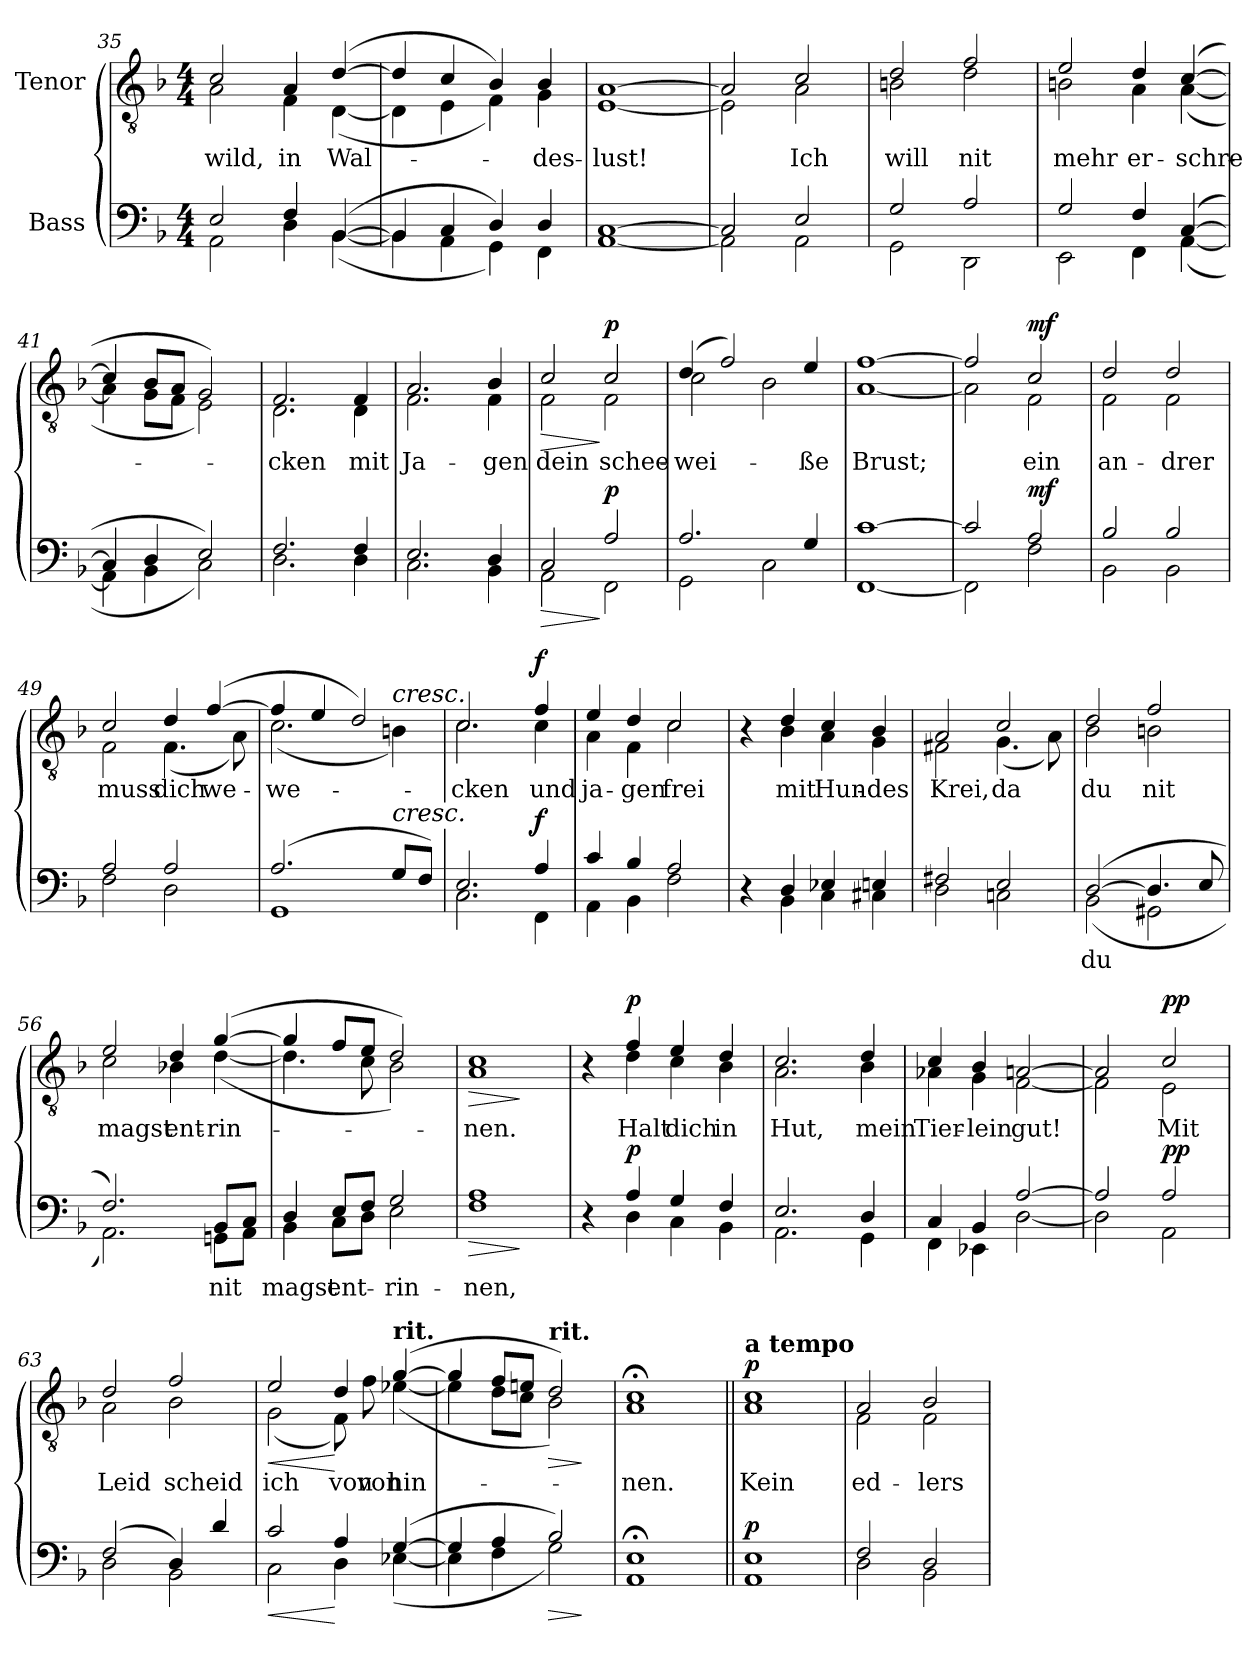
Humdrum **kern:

**kern	**text	**dynam	**kern	**text	**dynam
*part2	*part2	*part2	*part1	*part1	*part1
*staff2	*staff2	*staff2	*staff1	*staff1	*staff1
*I"Bass	*	*	*I"Tenor	*	*
*clefF4	*	*	*clefGv2	*	*
*k[b-]	*	*	*k[b-]	*	*
*M4/4	*	*	*M4/4	*	*
=35	=35	=35	=35	=35	=35
*^	*	*	*	*	*
!	!	!	!	!	!LO:LY:b	!
*	*	*	*	*^	*	*
2E/	2AA\	.	.	2c/	2A\	-wild,	.
!	!	!	!	!	!	!LO:LY:b	!
4F/	4D\	.	.	4A/	4F\	in	.
!	!	!	!	!	!	!LO:LY:b	!
([4BB-/	([4BB-\	.	.	([4d/	([4D\	Wal-	.
=36	=36	=36	=36	=36	=36	=36	=36
4BB-/]	4BB-\]	.	.	4d/]	4D\]	.	.
4C/	4AA\	.	.	4c/	4E\	.	.
4D/)	4GG\)	.	.	4B-/)	4F\)	.	.
!	!	!	!	!	!	!LO:LY:b	!
4D/	4FF\	.	.	4B-/	4G\	-des-	.
=37	=37	=37	=37	=37	=37	=37	=37
!	!	!	!	!	!	!LO:LY:b	!
[1C	[1AA	.	.	[1A	[1E	-lust!	.
=38	=38	=38	=38	=38	=38	=38	=38
2C/]	2AA\]	.	.	2A/]	2E\]	.	.
!	!	!	!	!	!	!LO:LY:b	!
2E/	2AA\	.	.	2c/	2A\	Ich	.
!!LO:LB:g=z	!!
=39	=39	=39	=39	=39	=39	=39	=39
!	!	!	!	!	!	!LO:LY:b	!
2G/	2GG\	.	.	2d/	2Bn\	will	.
!	!	!	!	!	!	!LO:LY:b	!
2A/	2DD\	.	.	2f/	2d\	nit	.
=40	=40	=40	=40	=40	=40	=40	=40
!	!	!	!	!	!	!LO:LY:b	!
2G/	2EE\	.	.	2e/	2Bn\	mehr	.
!	!	!	!	!	!	!LO:LY:b	!
4F/	4FF\	.	.	4d/	4A\	er-	.
!	!	!	!	!	!	!LO:LY:b	!
([4C/	([4AA\	.	.	([4c/	([4A\	-schre-	.
=41	=41	=41	=41	=41	=41	=41	=41
4C/]	4AA\]	.	.	4c/]	4A\]	.	.
4D/	4BB-\	.	.	8B-/L	8G\L	.	.
.	.	.	.	8A/J	8F\J	.	.
2E/)	2C\)	.	.	2G/)	2E\)	.	.
=42	=42	=42	=42	=42	=42	=42	=42
!	!	!	!	!	!	!LO:LY:b	!
2.F/	2.D\	.	.	2.F/	2.D\	-cken	.
!	!	!	!	!	!	!LO:LY:b	!
4F/	4D\	.	.	4F/	4D\	mit	.
=43	=43	=43	=43	=43	=43	=43	=43
!	!	!	!	!	!	!LO:LY:b	!
2.E/	2.C\	.	.	2.A/	2.F\	Ja-	.
!	!	!	!	!	!	!LO:LY:b	!
4D/	4BB-\	.	.	4B-/	4F\	-gen	.
=44	=44	=44	=44	=44	=44	=44	=44
!	!	!	!LO:HP:b	!	!	!LO:LY:b	!LO:HP:b
2C/	2AA\	.	>	2c/	2F\	dein	>
!	!	!	!LO:DY:n=1:a	!	!	!LO:LY:b	!LO:DY:n=1:a
2A/	2FF\	.	] p	2c/	2F\	schee-	] p
!!LO:LB:g=z	!!
=45	=45	=45	=45	=45	=45	=45	=45
!	!	!	!	!	!	!LO:LY:b	!
2.A/	2GG\	.	.	(4d/	2c\	-wei-	.
.	.	.	.	2f/)	.	.	.
.	2C\	.	.	.	2B-\	.	.
!	!	!	!	!	!	!LO:LY:b	!
4G/	.	.	.	4e/	.	-ße	.
=46	=46	=46	=46	=46	=46	=46	=46
!	!	!	!	!	!	!LO:LY:b	!
[1c	[1FF	.	.	[1f	[1A	Brust;	.
=47	=47	=47	=47	=47	=47	=47	=47
2c/]	2FF\]	.	.	2f/]	2A\]	.	.
!	!	!	!LO:DY:a	!	!	!LO:LY:b	!LO:DY:a
2A/	2F\	.	mf	2c/	2F\	ein	mf
=48	=48	=48	=48	=48	=48	=48	=48
!	!	!	!	!	!	!LO:LY:b	!
2B-/	2BB-\	.	.	2d/	2F\	an-	.
!	!	!	!	!	!	!LO:LY:b	!
2B-/	2BB-\	.	.	2d/	2F\	-drer	.
=49	=49	=49	=49	=49	=49	=49	=49
!	!	!	!	!	!	!LO:LY:b	!
2A/	2F\	.	.	2c/	2F\	muss	.
!	!	!	!	!	!	!LO:LY:b	!
!	!	!	!	!	!	!LO:LY:b	!
2A/	2D\	.	.	4d/	(4.F\	dich	.
!	!	!	!	!	!	!LO:LY:b	!
.	.	.	.	([4f/	.	we-	.
.	.	.	.	.	8A\)	.	.
=50	=50	=50	=50	=50	=50	=50	=50
!	!	!	!	!	!	!LO:LY:b	!
(2.A/	1GG	.	.	4f/]	(2.c\	we-	.
.	.	.	.	4e/	.	.	.
.	.	.	.	2d/)	.	.	.
!	!	!	!	!	!LO:TX:a:i:t=cresc.	!	!
!LO:TX:a:i:t=cresc.	!	!	!	!	!	!	!
8G/L	.	.	.	.	4Bn\)	.	.
8F/J)	.	.	.	.	.	.	.
!!LO:PB:g=z	!!
=51	=51	=51	=51	=51	=51	=51	=51
!	!	!	!	!	!	!LO:LY:b	!
!	!	!	!	!	!	!LO:LY:b	!
2.E/	2.C\	.	.	2.c/	2.c\	-cken	.
!	!	!	!LO:DY:a	!	!	!LO:LY:b	!LO:DY:a
4A/	4FF\	.	f	4f/	4c\	und	f
=52	=52	=52	=52	=52	=52	=52	=52
!	!	!	!	!	!	!LO:LY:b	!
4c/	4AA\	.	.	4e/	4A\	ja-	.
!	!	!	!	!	!	!LO:LY:b	!
4B-/	4BB-\	.	.	4d/	4F\	-gen	.
!	!	!	!	!	!	!LO:LY:b	!
2A/	2F\	.	.	2c/	2c\	frei	.
=53	=53	=53	=53	=53	=53	=53	=53
4r	4ryy	.	.	4r	4ryy	.	.
!	!	!	!	!	!	!LO:LY:b	!
4D/	4BB-\	.	.	4d/	4B-\	mit	.
!	!	!	!	!	!	!LO:LY:b	!
4E-X/	4C\	.	.	4c/	4A\	Hun-	.
!	!	!	!	!	!	!LO:LY:b	!
4En/	4C#X\	.	.	4B-/	4G\	-des	.
=54	=54	=54	=54	=54	=54	=54	=54
!	!	!	!	!	!	!LO:LY:b	!
2F#X/	2D\	.	.	2A/	2F#X\	Krei,	.
!	!	!	!	!	!	!LO:LY:b	!
2E/	2Cn\	.	.	2c/	(4.G\	da	.
.	.	.	.	.	8A\)	.	.
=55	=55	=55	=55	=55	=55	=55	=55
!	!	!LO:LY:b	!	!	!	!LO:LY:b	!
([2D/	(2BB-\	du	.	2d/	2B-\	du	.
!	!	!	!	!	!	!LO:LY:b	!
4.D/]	2GG#X\	.	.	2f/	2Bn\	nit	.
8E/	.	.	.	.	.	.	.
!!LO:LB:g=z	!!
=56	=56	=56	=56	=56	=56	=56	=56
!	!	!	!	!	!	!LO:LY:b	!
2.F/)	2.AA\)	.	.	2e/	2c\	magst	.
!	!	!	!	!	!	!LO:LY:b	!
.	.	.	.	4d/	4B-X\	ent-	.
!	!	!LO:LY:b	!	!	!	!LO:LY:b	!
8BB-/L	8GGn\L	nit	.	([4g/	([4d\	-rin-	.
8C/J	8AA\J	.	.	.	.	.	.
=57	=57	=57	=57	=57	=57	=57	=57
!	!	!LO:LY:b	!	!	!	!	!
4D/	4BB-\	magst	.	4g/]	4.d\]	.	.
!	!	!LO:LY:b	!	!	!	!	!
8E/L	8C\L	ent-	.	8f/L	.	.	.
8F/J	8D\J	.	.	8e/J	8c\	.	.
!	!	!LO:LY:b	!	!	!	!	!
2G/	2E\	-rin-	.	2d/)	2B-\)	.	.
=58	=58	=58	=58	=58	=58	=58	=58
!	!	!LO:LY:b	!LO:HP:b	!	!	!LO:LY:b	!LO:HP:b
1A	1F	-nen,	>	1c	1A	-nen.	>
*v	*v	*	*	*	*	*	*
*	*	*	*v	*v	*	*
.	.	]	.	.	]
=59	=59	=59	=59	=59	=59
*^	*	*	*^	*	*
4r	4ryy	.	.	4r	4ryy	.	.
!	!	!	!LO:DY:a	!	!	!LO:LY:b	!LO:DY:a
4A/	4D\	.	p	4f/	4d\	Halt	p
!	!	!	!	!	!	!LO:LY:b	!
4G/	4C\	.	.	4e/	4c\	dich	.
!	!	!	!	!	!	!LO:LY:b	!
4F/	4BB-\	.	.	4d/	4B-\	in	.
=60	=60	=60	=60	=60	=60	=60	=60
!	!	!	!	!	!	!LO:LY:b	!
2.E/	2.AA\	.	.	2.c/	2.A\	Hut,	.
!	!	!	!	!	!	!LO:LY:b	!
4D/	4GG\	.	.	4d/	4B-\	mein	.
=61	=61	=61	=61	=61	=61	=61	=61
!	!	!	!	!	!	!LO:LY:b	!
4C/	4FF\	.	.	4c/	4A-X\	Tier-	.
!	!	!	!	!	!	!LO:LY:b	!
4BB-/	4EE-X\	.	.	4B-/	4G\	-lein	.
!	!	!	!	!	!	!LO:LY:b	!
[2A/	[2D\	.	.	[2An/	[2F\	gut!	.
!!LO:LB:g=z	!!
=62	=62	=62	=62	=62	=62	=62	=62
2A/]	2D\]	.	.	2A/]	2F\]	.	.
!	!	!	!LO:DY:a	!	!	!LO:LY:b	!LO:DY:a
2A/	2AA\	.	pp	2c/	2E\	Mit	pp
=63	=63	=63	=63	=63	=63	=63	=63
!	!	!	!	!	!	!LO:LY:b	!
(2F/	2D\	.	.	2d/	2A\	Leid	.
!	!	!	!	!	!	!LO:LY:b	!
4D/)	2BB-\	.	.	2f/	2B-\	scheid	.
4d/	.	.	.	.	.	.	.
=64	=64	=64	=64	=64	=64	=64	=64
!	!	!	!LO:HP:b	!	!	!LO:LY:b	!LO:HP:b
2c/	2C\	.	<	2e/	(2G\	ich	<
!	!	!	!	!	!	!LO:LY:b	!
4A/	4D\	.	[	4d/	8F\)	von	[
!	!	!	!	!	!	!LO:LY:b	!
.	.	.	.	.	8f\	von	.
!	!	!	!	!LO:TX:a:B:t=rit.	!	!	!
!	!	!	!	!	!	!LO:LY:b	!
([4G/	([4E-X\	.	.	([4g/	([4e-X\	hin-	.
=65	=65	=65	=65	=65	=65	=65	=65
4G/]	4E-\]	.	.	4g/]	4e-\]	.	.
4A/	4F\	.	.	8f/L	8d\L	.	.
.	.	.	.	8en/J	8c\J	.	.
!	!	!	!	!LO:TX:a:B:t=rit.	!	!	!
!	!	!	!LO:HP:b	!	!	!	!LO:HP:b
2B-/)	2G\)	.	>	2d/)	2B-\)	.	>
*v	*v	*	*	*	*	*	*
*	*	*	*v	*v	*	*
.	.	]	.	.	]
=66	=66	=66	=66	=66	=66
*^	*	*	*	*	*
!	!	!	!	!	!LO:LY:b	!
*	*	*	*	*^	*	*
1E;<	1AA	.	.	1c;<	1A	-nen.	.
!!LO:LB:g=z	!!
=67||	=67||	=67||	=67||	=67||	=67||	=67||	=67||
!	!	!	!	!LO:TX:a:B:t=a tempo	!	!	!
!	!	!	!LO:DY:a	!	!	!LO:LY:b	!LO:DY:a
1E	1AA	.	p	1c	1A	Kein	p
=68	=68	=68	=68	=68	=68	=68	=68
!	!	!	!	!	!	!LO:LY:b	!
2F/	2D\	.	.	2A/	2F\	ed-	.
!	!	!	!	!	!	!LO:LY:b	!
2D/	2BB-\	.	.	2B-/	2F\	-lers	.
*v	*v	*	*	*	*	*	*
*	*	*	*v	*v	*	*
=	=	=	=	=	=
*-	*-	*-	*-	*-	*-
